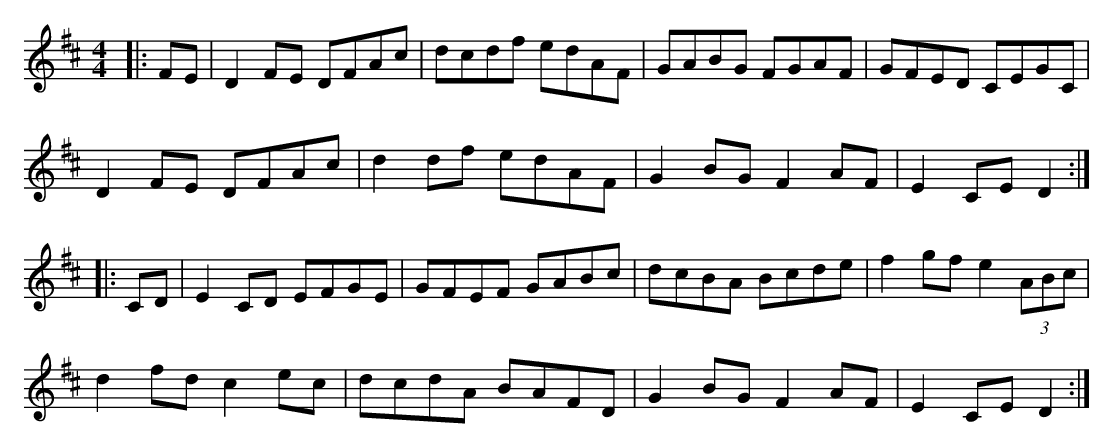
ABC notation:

X:1
M:4/4
K:D
|: FE|D2FE DFAc|dcdf edAF| GABG FGAF| GFED CEGC|
 D2FE DFAc|d2df edAF| G2BG F2 AF| E2CE D2:|
|: CD|E2CD EFGE| GFEF GABc| dcBA Bcde| f2gf e2 (3ABc|
 d2fd c2ec| dcdA BAFD| G2BG F2AF| E2 CE D2:|
